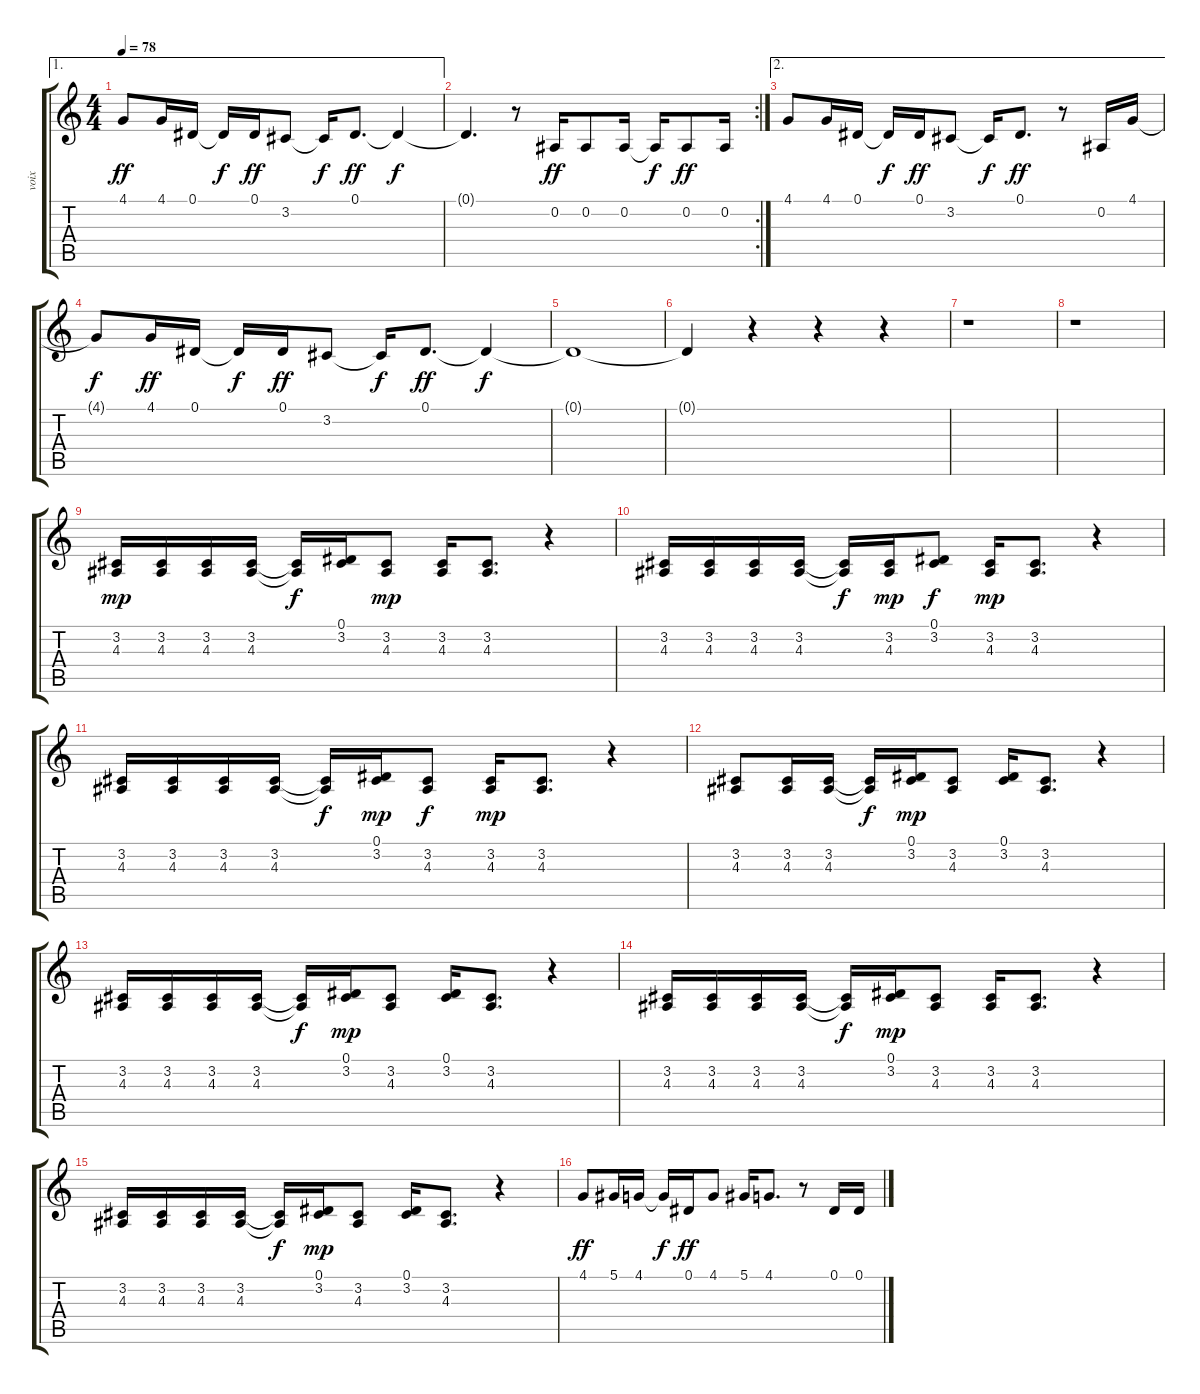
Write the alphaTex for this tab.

\track ("voix" "voix") {instrument tangoaccordion}
\staff {score tabs}
\tuning (Eb4 Bb3 Gb3 Db3 Ab2 Eb2) {hide}
\ae 1
\ts (4 4)
\tempo 78
\clef g2
\ks c
4.1.8{dy ff} 4.1.16 0.1.16 0.1{t}.16{dy f} 0.1.16{dy ff} 3.2.8 3.2{t}.16{dy f} 0.1.8{d dy ff} 0.1{t}.4{dy f} |
\rc 2
0.1{t}.4{d} r.8 0.2.16{dy ff} 0.2.8 0.2.16 0.2{t}.16{dy f} 0.2.8{dy ff} 0.2.16 |
\ae 2
4.1.8 4.1.16 0.1.16 0.1{t}.16{dy f} 0.1.16{dy ff} 3.2.8 3.2{t}.16{dy f} 0.1.8{d dy ff} r.8 0.2.16 4.1.16 |
4.1{t}.8{dy f} 4.1.16{dy ff} 0.1.16 0.1{t}.16{dy f} 0.1.16{dy ff} 3.2.8 3.2{t}.16{dy f volume 4} 0.1.8{d dy ff} 0.1{t}.4{dy f} |
0.1{t}.1 |
0.1{t}.4 r.4 r.4{volume 0} r.4 |
r.1 |
r.1 |
(3.2 4.3).16{dy mp volume 8} (3.2 4.3).16 (3.2 4.3).16 (3.2 4.3).16 (3.2{t} 4.3{t}).16{dy f} (0.1 3.2).16 (3.2 4.3).8{dy mp} (3.2 4.3).16 (3.2 4.3).8{d} r.4 |
(3.2 4.3).16 (3.2 4.3).16 (3.2 4.3).16 (3.2 4.3).16 (3.2{t} 4.3{t}).16{dy f} (3.2 4.3).16{dy mp} (0.1 3.2).8{dy f} (3.2 4.3).16{dy mp} (3.2 4.3).8{d} r.4 |
(3.2 4.3).16 (3.2 4.3).16 (3.2 4.3).16 (3.2 4.3).16 (3.2{t} 4.3{t}).16{dy f} (0.1 3.2).16{dy mp} (3.2 4.3).8{dy f} (3.2 4.3).16{dy mp} (3.2 4.3).8{d} r.4 |
(3.2 4.3).8 (3.2 4.3).16 (3.2 4.3).16 (3.2{t} 4.3{t}).16{dy f} (0.1 3.2).16{dy mp} (3.2 4.3).8 (0.1 3.2).16 (3.2 4.3).8{d} r.4 |
(3.2 4.3).16 (3.2 4.3).16 (3.2 4.3).16 (3.2 4.3).16 (3.2{t} 4.3{t}).16{dy f} (0.1 3.2).16{dy mp} (3.2 4.3).8 (0.1 3.2).16 (3.2 4.3).8{d} r.4 |
(3.2 4.3).16 (3.2 4.3).16 (3.2 4.3).16 (3.2 4.3).16 (3.2{t} 4.3{t}).16{dy f} (0.1 3.2).16{dy mp} (3.2 4.3).8 (3.2 4.3).16 (3.2 4.3).8{d} r.4 |
(3.2 4.3).16 (3.2 4.3).16 (3.2 4.3).16 (3.2 4.3).16 (3.2{t} 4.3{t}).16{dy f} (0.1 3.2).16{dy mp} (3.2 4.3).8 (0.1 3.2).16 (3.2 4.3).8{d} r.4 |
4.1.8{dy ff} 5.1.16 4.1.16 4.1{t}.16{dy f} 0.1.16{dy ff} 4.1.8 5.1.16 4.1.8{d} r.8 0.1.16 0.1.16
